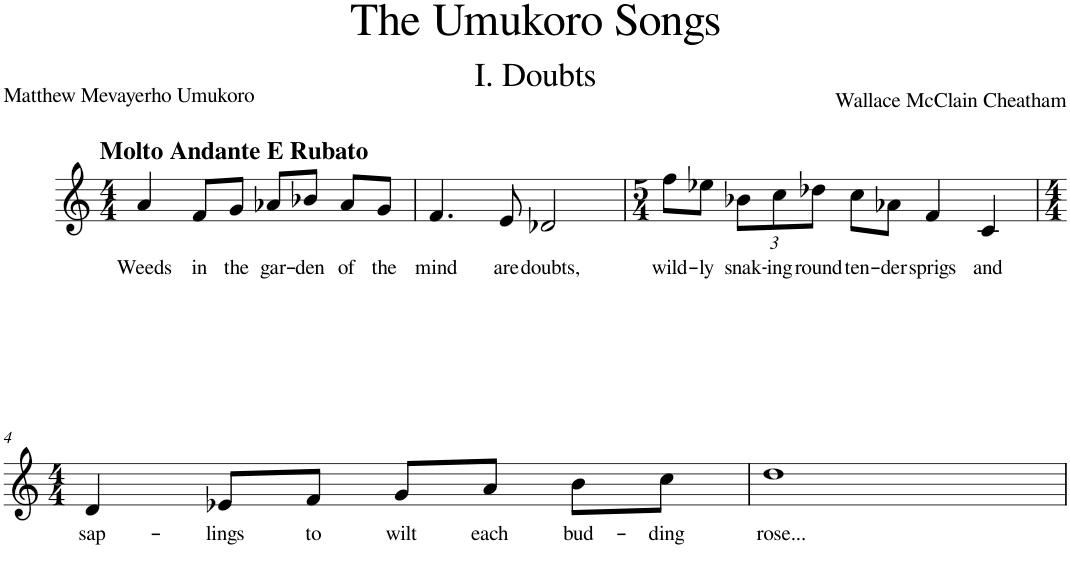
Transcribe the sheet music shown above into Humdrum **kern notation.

**kern	**text
*part1	*part1
*staff1	*staff1
*I"Voice	*
*I'Vo.	*
*clefG2	*
*k[]	*
*M4/4	*
=1	=1
!LO:TX:a:B:t=Molto Andante E Rubato	!
!	!LO:LY:b
4a/	Weeds
!	!LO:LY:b
8f/L	in
!	!LO:LY:b
8g/J	the
!	!LO:LY:b
8a-X/L	gar-
!	!LO:LY:b
8b-X/J	-den
!	!LO:LY:b
8a-/L	of
!	!LO:LY:b
8g/J	the
=2	=2
!	!LO:LY:b
4.f/	mind
!	!LO:LY:b
8e/	are
!	!LO:LY:b
2d-X/	doubts,
=3	=3
*M5/4	*
!	!LO:LY:b
8ff\L	wild-
!	!LO:LY:b
8ee-X\J	-ly
*Xbrackettup	*
!	!LO:LY:b
12b-X\L	snak-
!	!LO:LY:b
12cc\	-ing
!	!LO:LY:b
12dd-X\J	round
!	!LO:LY:b
8cc\L	ten-
!	!LO:LY:b
8a-X\J	-der
!	!LO:LY:b
4f/	sprigs
!	!LO:LY:b
4c/	and
!!LO:LB:g=z
=4	=4
*M4/4	*
!	!LO:LY:b
4d/	sap-
!	!LO:LY:b
8e-X/L	-lings
!	!LO:LY:b
8f/J	to
!	!LO:LY:b
8g/L	wilt
!	!LO:LY:b
8a/J	each
!	!LO:LY:b
8b\L	bud-
!	!LO:LY:b
8cc\J	-ding
=5	=5
!	!LO:LY:b
1dd	rose...
=	=
*-	*-
